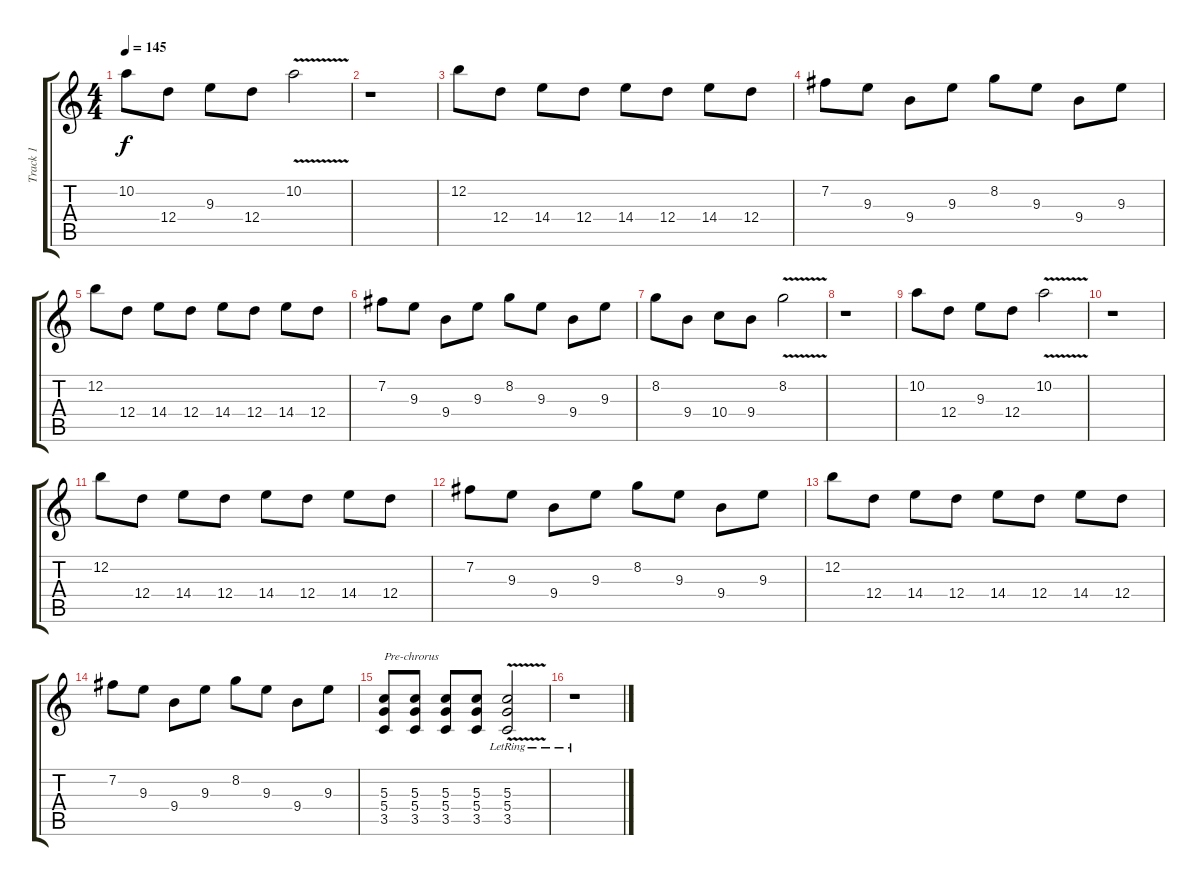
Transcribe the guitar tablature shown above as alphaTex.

\track ("Track 1" "Track 1") {instrument overdrivenguitar}
\staff {score tabs}
\tuning (E4 B3 G3 D3 A2 E2) {hide}
\ts (4 4)
\tempo 145
\clef g2
\ks c
10.2.8{dy f} 12.4.8 9.3.8 12.4.8 10.2{v}.2 |
r.1 |
12.2.8 12.4.8 14.4.8 12.4.8 14.4.8 12.4.8 14.4.8 12.4.8 |
7.2.8 9.3.8 9.4.8 9.3.8 8.2.8 9.3.8 9.4.8 9.3.8 |
12.2.8 12.4.8 14.4.8 12.4.8 14.4.8 12.4.8 14.4.8 12.4.8 |
7.2.8 9.3.8 9.4.8 9.3.8 8.2.8 9.3.8 9.4.8 9.3.8 |
8.2.8 9.4.8 10.4.8 9.4.8 8.2{v}.2 |
r.1 |
10.2.8 12.4.8 9.3.8 12.4.8 10.2{v}.2 |
r.1 |
12.2.8 12.4.8 14.4.8 12.4.8 14.4.8 12.4.8 14.4.8 12.4.8 |
7.2.8 9.3.8 9.4.8 9.3.8 8.2.8 9.3.8 9.4.8 9.3.8 |
12.2.8 12.4.8 14.4.8 12.4.8 14.4.8 12.4.8 14.4.8 12.4.8 |
7.2.8 9.3.8 9.4.8 9.3.8 8.2.8 9.3.8 9.4.8 9.3.8 |
(5.3 5.4 3.5).8{txt "Pre-chrorus"} (5.3 5.4 3.5).8 (5.3 5.4 3.5).8 (5.3 5.4 3.5).8 (5.3 5.4 3.5{v lr}).2 |
r.1
